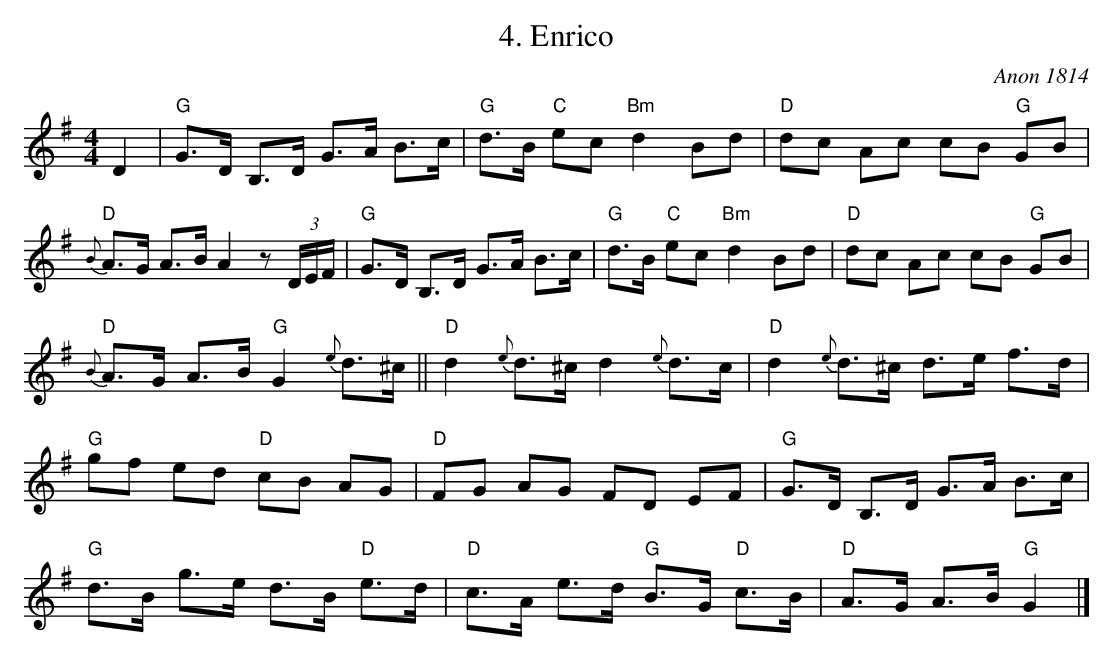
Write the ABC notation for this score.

X:1
T:4. Enrico
C:Anon 1814
L:1/16
M:4/4
K:G
 D4 | "G"G3D B,3D G3A B3c | "G"d3B "C"e2c2 "Bm"d4 B2d2 | "D"d2c2 A2c2 c2B2 "G"G2B2 |$ %4
"D"{B} A3G A3B A4 z2 (3DEF | "G"G3D B,3D G3A B3c | "G"d3B "C"e2c2 "Bm"d4 B2d2 | %7
 "D"d2c2 A2c2 c2B2 "G"G2B2 |$"D"{B} A3G A3B "G"G4{e} d3^c || "D"d4{e} d3^c d4{e} d3c | %10
 "D"d4{e} d3^c d3e f3d |$ "G"g2f2 e2d2 "D"c2B2 A2G2 | "D"F2G2 A2G2 F2D2 E2F2 | %13
 "G"G3D B,3D G3A B3c |$ "G"d3B g3e d3B "D"e3d | "D"c3A e3d "G"B3G "D"c3B | "D"A3G A3B "G"G4  |] %17
